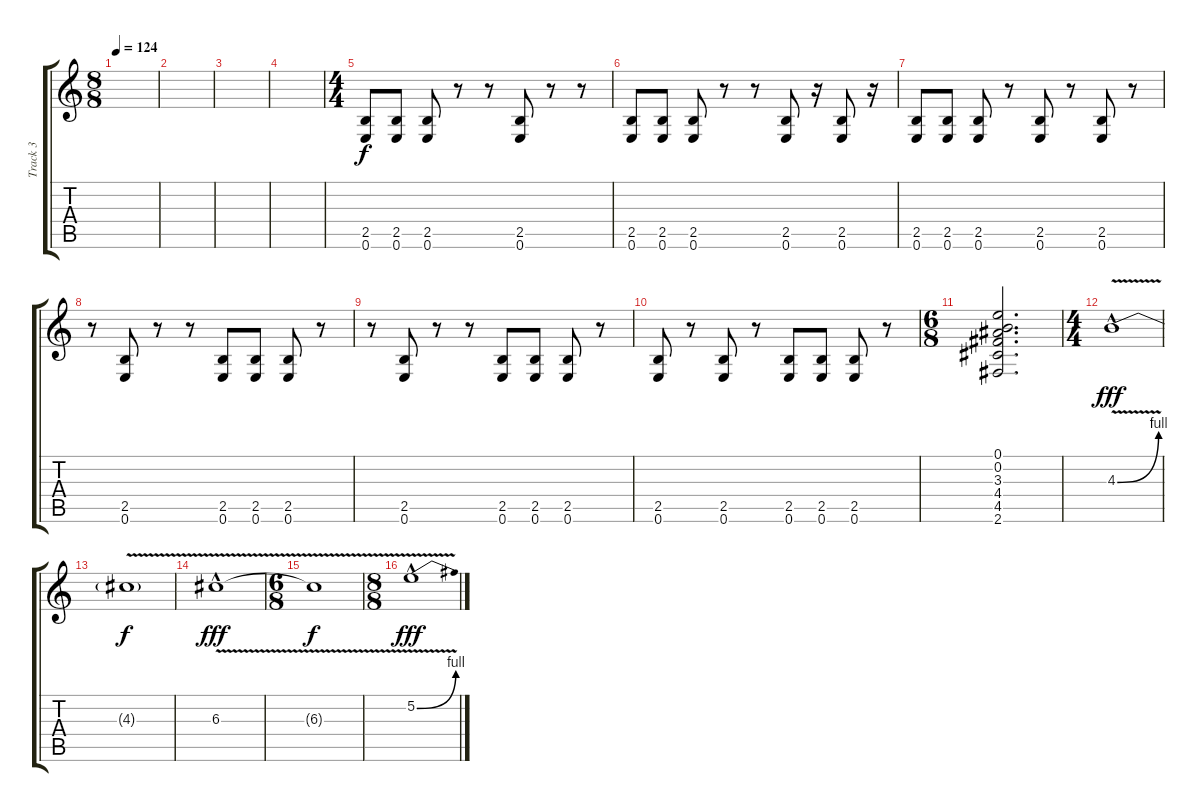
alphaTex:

\track ("Track 3" "Track 3") {instrument overdrivenguitar}
\staff {score tabs}
\tuning (E4 B3 G3 D3 A2 E2) {hide}
\ts (8 8)
\tempo 124
\clef g2
\ks c
|
|
|
|
\ts (4 4)
(2.5 0.6).8 (2.5 0.6).8 (2.5 0.6).8 r.8 r.8 (2.5 0.6).8 r.8 r.8 |
(2.5 0.6).8 (2.5 0.6).8 (2.5 0.6).8 r.8 r.8 (2.5 0.6).8 r.16 (2.5 0.6).8 r.16 |
(2.5 0.6).8 (2.5 0.6).8 (2.5 0.6).8 r.8 (2.5 0.6).8 r.8 (2.5 0.6).8 r.8 |
r.8 (2.5 0.6).8 r.8 r.8 (2.5 0.6).8 (2.5 0.6).8 (2.5 0.6).8 r.8 |
r.8 (2.5 0.6).8 r.8 r.8 (2.5 0.6).8 (2.5 0.6).8 (2.5 0.6).8 r.8 |
(2.5 0.6).8 r.8 (2.5 0.6).8 r.8 (2.5 0.6).8 (2.5 0.6).8 (2.5 0.6).8 r.8 |
\ts (6 8)
(0.1 0.2 3.3 4.4 4.5 2.6).2{d volume 9 balance 16} |
\ts (4 4)
4.3{be (bend 0 0 60 4) v hac}.1{dy fff} |
4.3{t}.1{dy f} |
6.3{v hac}.1{dy fff} |
\ts (6 8)
6.3{t}.1{dy f} |
\ts (8 8)
5.2{be (bend 0 0 60 4) v hac}.1{dy fff}
